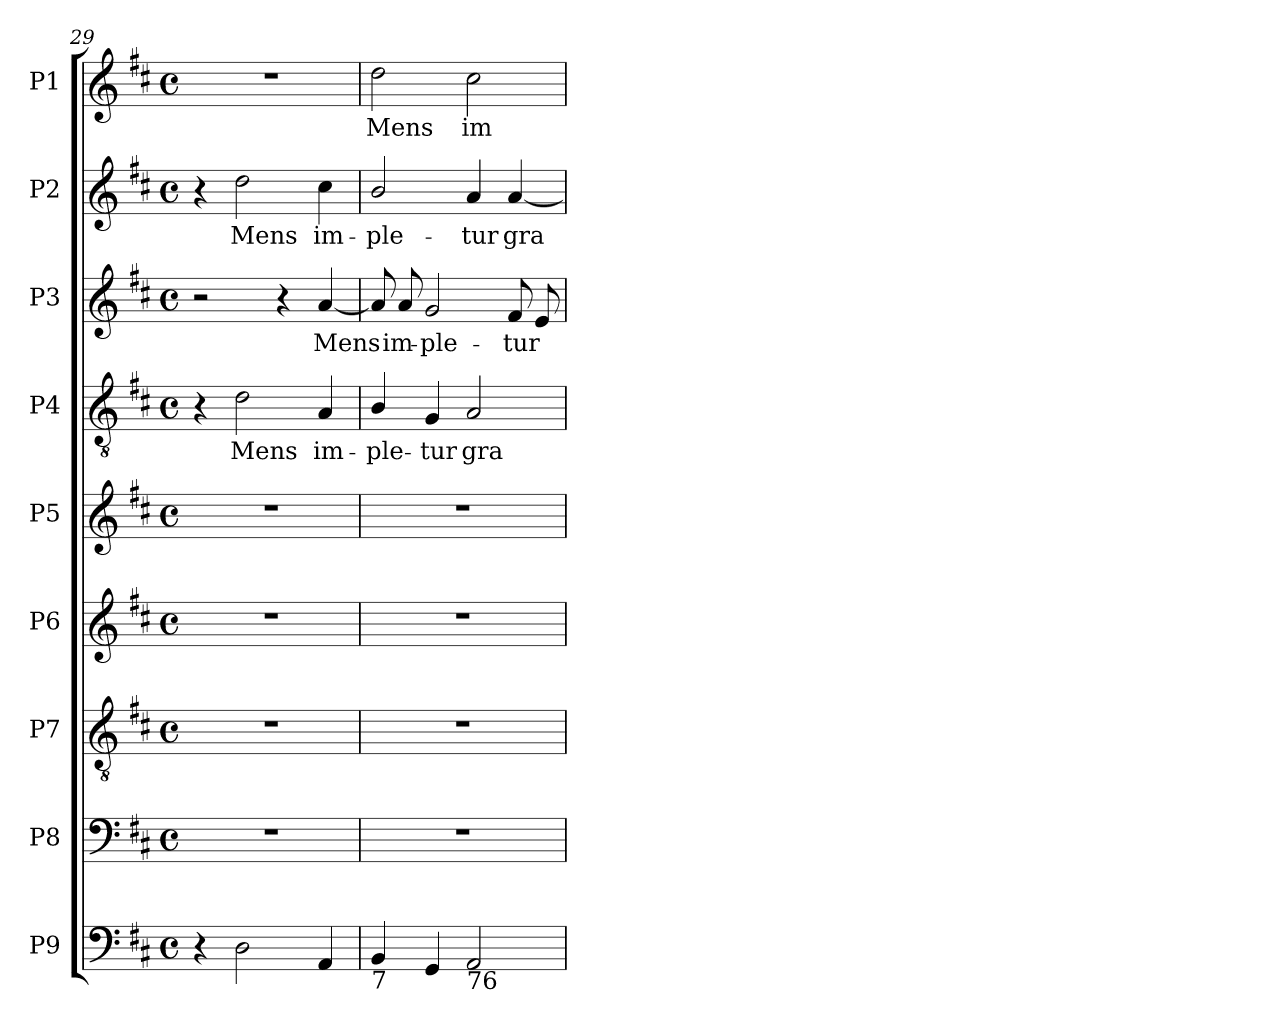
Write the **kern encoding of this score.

**kern	**kern	**kern	**kern	**kern	**kern	**text	**kern	**text	**kern	**text	**kern	**text
*part9	*part8	*part7	*part6	*part5	*part4	*part4	*part3	*part3	*part2	*part2	*part1	*part1
*staff9	*staff8	*staff7	*staff6	*staff5	*staff4	*staff4	*staff3	*staff3	*staff2	*staff2	*staff1	*staff1
*I"P9	*I"P8	*I"P7	*I"P6	*I"P5	*I"P4	*	*I"P3	*	*I"P2	*	*I"P1	*
!!LO:LB:g=z
*clefF4	*clefF4	*clefGv2	*clefG2	*clefG2	*clefGv2	*	*clefG2	*	*clefG2	*	*clefG2	*
*	*	*ITrd7c12	*	*	*ITrd7c12	*	*	*	*	*	*	*
*k[f#c#]	*k[f#c#]	*k[f#c#]	*k[f#c#]	*k[f#c#]	*k[f#c#]	*	*k[f#c#]	*	*k[f#c#]	*	*k[f#c#]	*
*D:	*D:	*D:	*D:	*D:	*D:	*	*D:	*	*D:	*	*D:	*
*M4/4	*M4/4	*M4/4	*M4/4	*M4/4	*M4/4	*	*M4/4	*	*M4/4	*	*M4/4	*
*met(c)	*met(c)	*met(c)	*met(c)	*met(c)	*met(c)	*	*met(c)	*	*met(c)	*	*met(c)	*
=29	=29	=29	=29	=29	=29	=29	=29	=29	=29	=29	=29	=29
4r	1r	1r	1r	1r	4r	.	2r	.	4r	.	1r	.
!	!	!	!	!	!	!LO:LY:b:color=#000000	!	!	!	!	!	!
!	!	!	!	!	!	!	!	!	!	!LO:LY:b:color=#000000	!	!
2Di\	.	.	.	.	2Di\	Mens	.	.	2ddi\	Mens	.	.
.	.	.	.	.	.	.	4r	.	.	.	.	.
!	!	!	!	!	!	!LO:LY:b:color=#000000	!	!	!	!	!	!
!	!	!	!	!	!	!	!	!LO:LY:b:color=#000000	!	!	!	!
!	!	!	!	!	!	!	!	!	!	!LO:LY:b:color=#000000	!	!
4AAi/	.	.	.	.	4AAi/	im-	[4ai/	Mens	4cc#i\	im-	.	.
=30	=30	=30	=30	=30	=30	=30	=30	=30	=30	=30	=30	=30
!	!	!	!	!	!	!LO:LY:b:color=#000000	!	!	!	!	!	!
!	!	!	!	!	!	!	!	!	!	!LO:LY:b:color=#000000	!	!
!LO:TX:b:t=7	!	!	!	!	!	!	!	!	!	!	!	!
!	!	!	!	!	!	!	!	!	!	!	!	!LO:LY:b:color=#000000
4BBi/	1r	1r	1r	1r	4BBi/	-ple-	8ai/]	.	2bi/	-ple-	2ddi\	Mens
!	!	!	!	!	!	!	!	!LO:LY:b:color=#000000	!	!	!	!
.	.	.	.	.	.	.	8ai/	im-	.	.	.	.
!	!	!	!	!	!	!LO:LY:b:color=#000000	!	!	!	!	!	!
!	!	!	!	!	!	!	!	!LO:LY:b:color=#000000	!	!	!	!
4GGi/	.	.	.	.	4GGi/	-tur	2gi/	-ple-	.	.	.	.
!	!	!	!	!	!	!LO:LY:b:color=#000000	!	!	!	!	!	!
!	!	!	!	!	!	!	!	!	!	!LO:LY:b:color=#000000	!	!
!LO:TX:b:t=76	!	!	!	!	!	!	!	!	!	!	!	!
!	!	!	!	!	!	!	!	!	!	!	!	!LO:LY:b:color=#000000
2AAi/	.	.	.	.	2AAi/	gra-	.	.	4ai/	-tur	2cc#i\	im-
!	!	!	!	!	!	!	!	!LO:LY:b:color=#000000	!	!	!	!
!	!	!	!	!	!	!	!	!	!	!LO:LY:b:color=#000000	!	!
.	.	.	.	.	.	.	8f#i/	-tur	[4ai/	gra-	.	.
.	.	.	.	.	.	.	8ei/	.	.	.	.	.
=	=	=	=	=	=	=	=	=	=	=	=	=
*-	*-	*-	*-	*-	*-	*-	*-	*-	*-	*-	*-	*-
